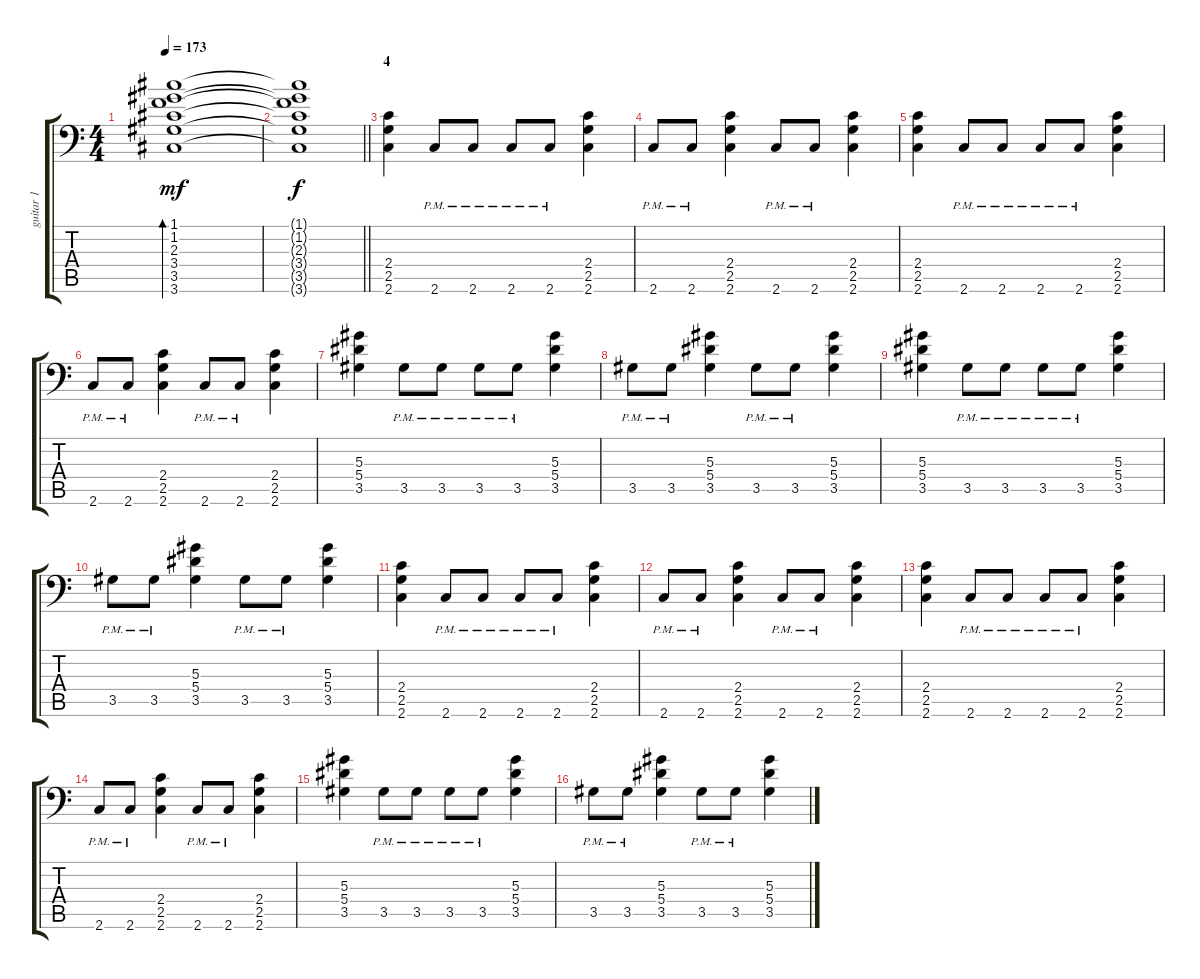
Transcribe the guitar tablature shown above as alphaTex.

\track ("guitar 1" "guitar 1") {instrument distortionguitar}
\staff {score tabs}
\tuning (C4 G3 Eb3 Bb2 F2 Bb1) {hide}
\ts (4 4)
\tempo 173
\clef f4
\ks c
(1.1 1.2 2.3 3.4 3.5 3.6).1{bd 60 dy mf} |
\barLineRight lightlight
(1.1{t} 1.2{t} 2.3{t} 3.4{t} 3.5{t} 3.6{t}).1{dy f} |
\section ("" "4")
(2.4 2.5 2.6).4{instrument distortionguitar} 2.6{pm}.8 2.6{pm}.8 2.6{pm}.8 2.6{pm}.8 (2.4 2.5 2.6).4 |
2.6{pm}.8 2.6{pm}.8 (2.4 2.5 2.6).4 2.6{pm}.8 2.6{pm}.8 (2.4 2.5 2.6).4 |
(2.4 2.5 2.6).4 2.6{pm}.8 2.6{pm}.8 2.6{pm}.8 2.6{pm}.8 (2.4 2.5 2.6).4 |
2.6{pm}.8 2.6{pm}.8 (2.4 2.5 2.6).4 2.6{pm}.8 2.6{pm}.8 (2.4 2.5 2.6).4 |
(5.3 5.4 3.5).4 3.5{pm}.8 3.5{pm}.8 3.5{pm}.8 3.5{pm}.8 (5.3 5.4 3.5).4 |
3.5{pm}.8 3.5{pm}.8 (5.3 5.4 3.5).4 3.5{pm}.8 3.5{pm}.8 (5.3 5.4 3.5).4 |
(5.3 5.4 3.5).4 3.5{pm}.8 3.5{pm}.8 3.5{pm}.8 3.5{pm}.8 (5.3 5.4 3.5).4 |
3.5{pm}.8 3.5{pm}.8 (5.3 5.4 3.5).4 3.5{pm}.8 3.5{pm}.8 (5.3 5.4 3.5).4 |
(2.4 2.5 2.6).4 2.6{pm}.8 2.6{pm}.8 2.6{pm}.8 2.6{pm}.8 (2.4 2.5 2.6).4 |
2.6{pm}.8 2.6{pm}.8 (2.4 2.5 2.6).4 2.6{pm}.8 2.6{pm}.8 (2.4 2.5 2.6).4 |
(2.4 2.5 2.6).4 2.6{pm}.8 2.6{pm}.8 2.6{pm}.8 2.6{pm}.8 (2.4 2.5 2.6).4 |
2.6{pm}.8 2.6{pm}.8 (2.4 2.5 2.6).4 2.6{pm}.8 2.6{pm}.8 (2.4 2.5 2.6).4 |
(5.3 5.4 3.5).4 3.5{pm}.8 3.5{pm}.8 3.5{pm}.8 3.5{pm}.8 (5.3 5.4 3.5).4 |
3.5{pm}.8 3.5{pm}.8 (5.3 5.4 3.5).4 3.5{pm}.8 3.5{pm}.8 (5.3 5.4 3.5).4
